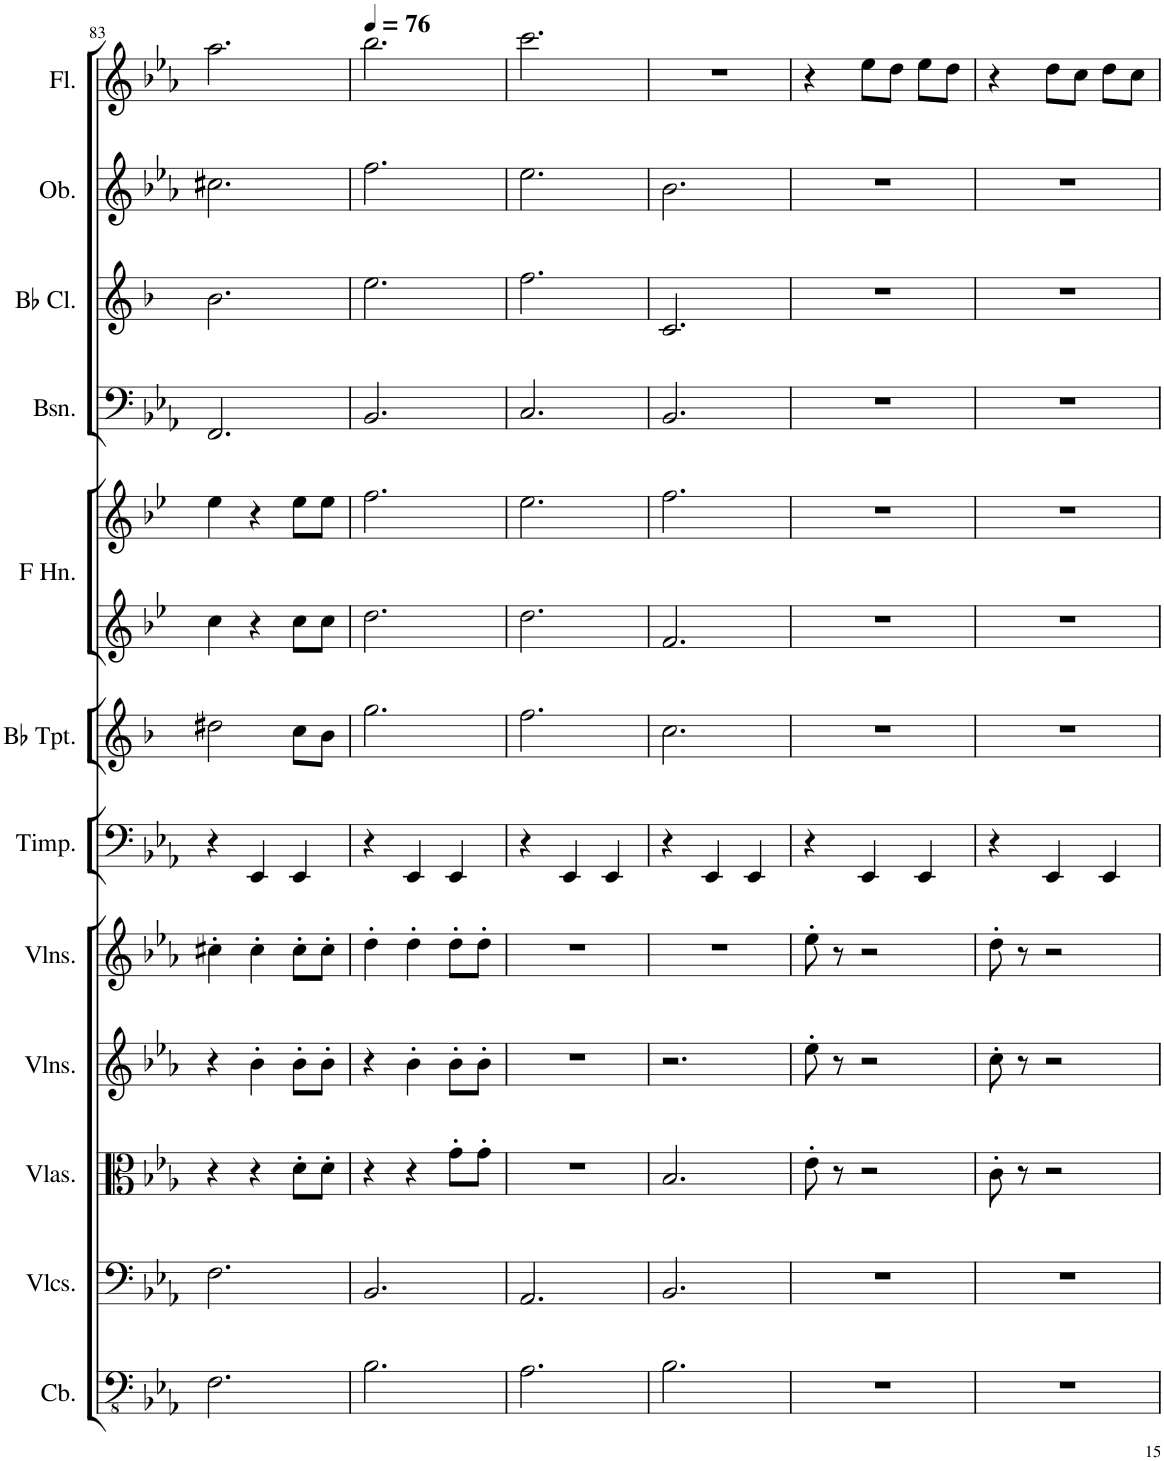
**kern	**kern	**kern	**kern	**kern	**kern	**kern	**kern	**kern	**kern	**kern	**kern	**kern
*part12	*part11	*part10	*part9	*part8	*part7	*part6	*part5	*part5	*part4	*part3	*part2	*part1
*staff13	*staff12	*staff11	*staff10	*staff9	*staff8	*staff7	*staff6	*staff5	*staff4	*staff3	*staff2	*staff1
*I"Contrabass	*I"Violoncellos	*I"Violas	*I"Violins II	*I"Violins I	*I"Timpani	*I"Trumpets in Bb	*I"Horns in F	*	*I"Bassoons	*I"Clarinets in Bb	*I"Oboes	*I"Flutes
*I'Cb.	*I'Vlcs.	*I'Vlas.	*I'Vlns.	*I'Vlns.	*I'Timp.	*	*	*	*I'Bsn.	*	*I'Ob.	*I'Fl.
!!LO:PB:g=z
*clefFv4	*clefF4	*clefC3	*clefG2	*clefG2	*clefF4	*clefG2	*clefG2	*clefG2	*clefF4	*clefG2	*clefG2	*clefG2
*Trd7c12	*	*	*	*	*	*Trd1c2	*Trd4c7	*Trd4c7	*	*Trd1c2	*	*
*k[b-e-a-]	*k[b-e-a-]	*k[b-e-a-]	*k[b-e-a-]	*k[b-e-a-]	*k[b-e-a-]	*k[b-]	*k[b-e-]	*k[b-e-]	*k[b-e-a-]	*k[b-]	*k[b-e-a-]	*k[b-e-a-]
*M3/4	*M3/4	*M3/4	*M3/4	*M3/4	*M3/4	*M3/4	*M3/4	*M3/4	*M3/4	*M3/4	*M3/4	*M3/4
=83	=83	=83	=83	=83	=83	=83	=83	=83	=83	=83	=83	=83
2.FF\	2.F\	4r	4r	4cc#X'\	4r	2dd#X\	4cc\	4ee-\	2.FF/	2.b-\	2.cc#X\	2.aa-\
.	.	4r	4b-'\	4cc#'\	4EE-/	.	4r	4r	.	.	.	.
.	.	8d'\L	8b-'\L	8cc#'\L	4EE-/	8cc\L	8cc\L	8ee-\L	.	.	.	.
.	.	8d'\J	8b-'\J	8cc#'\J	.	8b-\J	8cc\J	8ee-\J	.	.	.	.
=84	=84	=84	=84	=84	=84	=84	=84	=84	=84	=84	=84	=84
*	*	*	*	*	*	*	*	*	*	*	*	*MM76
2.BB-\	2.BB-/	4r	4r	4dd'\	4r	2.gg\	2.dd\	2.ff\	2.BB-/	2.ee\	2.ff\	2.bb-\
.	.	4r	4b-'\	4dd'\	4EE-/	.	.	.	.	.	.	.
.	.	8g'\L	8b-'\L	8dd'\L	4EE-/	.	.	.	.	.	.	.
.	.	8g'\J	8b-'\J	8dd'\J	.	.	.	.	.	.	.	.
=85	=85	=85	=85	=85	=85	=85	=85	=85	=85	=85	=85	=85
2.AA-\	2.AA-/	2.r	2.r	2.r	4r	2.ff\	2.dd\	2.ee-\	2.C/	2.ff\	2.ee-\	2.ccc\
.	.	.	.	.	4EE-/	.	.	.	.	.	.	.
.	.	.	.	.	4EE-/	.	.	.	.	.	.	.
=86	=86	=86	=86	=86	=86	=86	=86	=86	=86	=86	=86	=86
2.BB-\	2.BB-/	2.B-/	2.r	2.r	4r	2.cc\	2.f/	2.ff\	2.BB-/	2.c/	2.b-\	2.r
.	.	.	.	.	4EE-/	.	.	.	.	.	.	.
.	.	.	.	.	4EE-/	.	.	.	.	.	.	.
=87	=87	=87	=87	=87	=87	=87	=87	=87	=87	=87	=87	=87
2.r	2.r	8e-'\	8ee-'\	8ee-'\	4r	2.r	2.r	2.r	2.r	2.r	2.r	4r
.	.	8r	8r	8r	.	.	.	.	.	.	.	.
.	.	2r	2r	2r	4EE-/	.	.	.	.	.	.	8ee-\L
.	.	.	.	.	.	.	.	.	.	.	.	8dd\J
.	.	.	.	.	4EE-/	.	.	.	.	.	.	8ee-\L
.	.	.	.	.	.	.	.	.	.	.	.	8dd\J
=88	=88	=88	=88	=88	=88	=88	=88	=88	=88	=88	=88	=88
2.r	2.r	8c'\	8cc'\	8dd'\	4r	2.r	2.r	2.r	2.r	2.r	2.r	4r
.	.	8r	8r	8r	.	.	.	.	.	.	.	.
.	.	2r	2r	2r	4EE-/	.	.	.	.	.	.	8dd\L
.	.	.	.	.	.	.	.	.	.	.	.	8cc\J
.	.	.	.	.	4EE-/	.	.	.	.	.	.	8dd\L
.	.	.	.	.	.	.	.	.	.	.	.	8cc\J
=	=	=	=	=	=	=	=	=	=	=	=	=
*-	*-	*-	*-	*-	*-	*-	*-	*-	*-	*-	*-	*-
